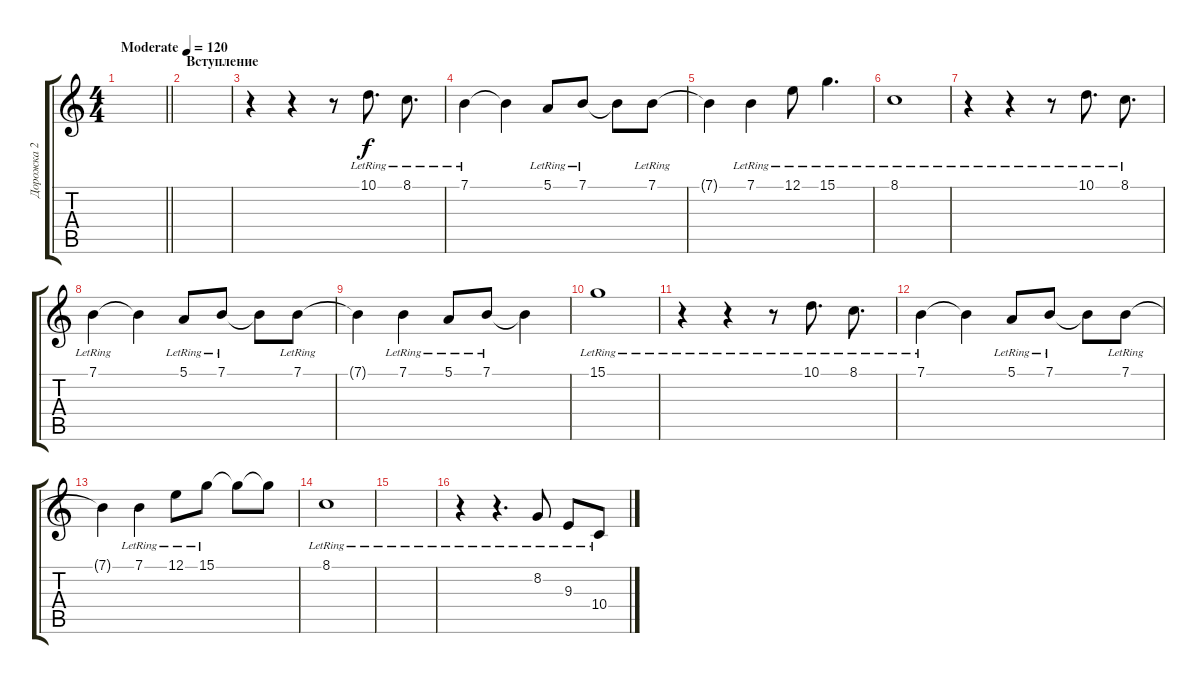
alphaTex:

\track ("Дорожка 2" "Дорожка 2") {instrument electricgrandpiano}
\staff {score tabs}
\tuning (E4 B3 G3 D3 A2 E2) {hide}
\ts (4 4)
\tempo (120 "Moderate")
\clef g2
\barLineRight lightlight
\ks c
|
\section ("" "Вступление")
|
r.4 r.4 r.8 10.1{lr}.8{d} 8.1{lr}.8{d} |
7.1{lr}.4 7.1{t}.4 5.1{lr}.8 7.1{lr}.8 7.1{t}.8 7.1{lr}.8 |
7.1{t}.4 7.1{lr}.4 12.1{lr}.8 15.1{lr}.4{d} |
8.1{lr}.1 |
r.4 r.4 r.8 10.1{lr}.8{d} 8.1{lr}.8{d} |
7.1{lr}.4 7.1{t}.4 5.1{lr}.8 7.1{lr}.8 7.1{t}.8 7.1{lr}.8 |
7.1{t}.4 7.1{lr}.4 5.1{lr}.8 7.1{lr}.8 7.1{t}.4 |
15.1{lr}.1 |
r.4 r.4 r.8 10.1{lr}.8{d} 8.1{lr}.8{d} |
7.1{lr}.4 7.1{t}.4 5.1{lr}.8 7.1{lr}.8 7.1{t}.8 7.1{lr}.8 |
7.1{t}.4 7.1{lr}.4 12.1{lr}.8 15.1{lr}.8 15.1{t}.8 15.1{t}.8 |
8.1{lr}.1 |
|
r.4 r.4{d} 8.2{lr}.8 9.3{lr}.8 10.4{lr}.8
